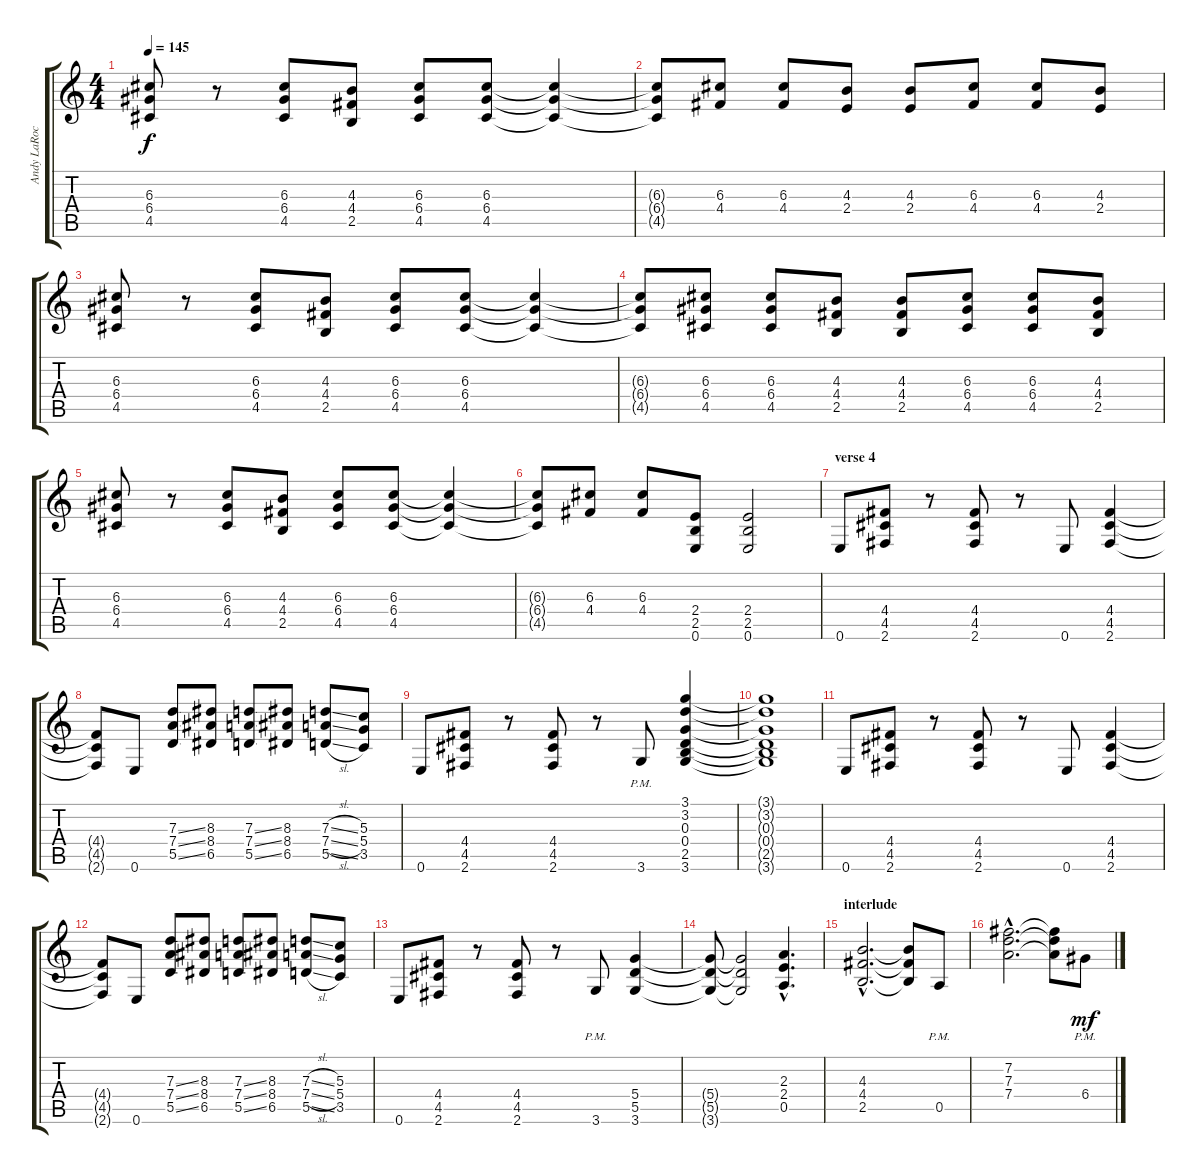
\track ("Andy LaRocque" "Andy LaRoc") {instrument distortionguitar}
\staff {score tabs}
\tuning (E4 B3 G3 D3 A2 E2) {hide}
\ts (4 4)
\tempo 145
\clef g2
\ks c
(6.3 6.4 4.5).8{dy f} r.8 (6.3 6.4 4.5).8 (4.3 4.4 2.5).8 (6.3 6.4 4.5).8 (6.3 6.4 4.5).8 (6.3{t} 6.4{t} 4.5{t}).4 |
(6.3{t} 6.4{t} 4.5{t}).8 (6.3 4.4).8 (6.3 4.4).8 (4.3 2.4).8 (4.3 2.4).8 (6.3 4.4).8 (6.3 4.4).8 (4.3 2.4).8 |
(6.3 6.4 4.5).8 r.8 (6.3 6.4 4.5).8 (4.3 4.4 2.5).8 (6.3 6.4 4.5).8 (6.3 6.4 4.5).8 (6.3{t} 6.4{t} 4.5{t}).4 |
(6.3{t} 6.4{t} 4.5{t}).8 (6.3 6.4 4.5).8 (6.3 6.4 4.5).8 (4.3 4.4 2.5).8 (4.3 4.4 2.5).8 (6.3 6.4 4.5).8 (6.3 6.4 4.5).8 (4.3 4.4 2.5).8 |
(6.3 6.4 4.5).8 r.8 (6.3 6.4 4.5).8 (4.3 4.4 2.5).8 (6.3 6.4 4.5).8 (6.3 6.4 4.5).8 (6.3{t} 6.4{t} 4.5{t}).4 |
(6.3{t} 6.4{t} 4.5{t}).8 (6.3 4.4).8 (6.3 4.4).8 (2.4 2.5 0.6).8 (2.4 2.5 0.6).2 |
\section ("" "verse 4")
0.6.8 (4.4 4.5 2.6).8 r.8 (4.4 4.5 2.6).8 r.8 0.6.8 (4.4 4.5 2.6).4 |
(4.4{t} 4.5{t} 2.6{t}).8 0.6.8 (7.3{ss} 7.4{ss} 5.5{ss}).8 (8.3 8.4 6.5).8 (7.3{ss} 7.4{ss} 5.5{ss}).8 (8.3 8.4 6.5).8 (7.3{sl} 7.4{sl} 5.5{sl}).8 (5.3 5.4 3.5).8 |
0.6.8 (4.4 4.5 2.6).8 r.8 (4.4 4.5 2.6).8 r.8 3.6{pm}.8 (3.1 3.2 0.3 0.4 2.5 3.6).4 |
(3.1{t} 3.2{t} 0.3{t} 0.4{t} 2.5{t} 3.6{t}).1 |
0.6.8 (4.4 4.5 2.6).8 r.8 (4.4 4.5 2.6).8 r.8 0.6.8 (4.4 4.5 2.6).4 |
(4.4{t} 4.5{t} 2.6{t}).8 0.6.8 (7.3{ss} 7.4{ss} 5.5{ss}).8 (8.3 8.4 6.5).8 (7.3{ss} 7.4{ss} 5.5{ss}).8 (8.3 8.4 6.5).8 (7.3{sl} 7.4{sl} 5.5{sl}).8 (5.3 5.4 3.5).8 |
0.6.8 (4.4 4.5 2.6).8 r.8 (4.4 4.5 2.6).8 r.8 3.6{pm}.8 (5.4 5.5 3.6).4 |
(5.4{t} 5.5{t} 3.6{t}).8 (5.4{t} 5.5{t} 3.6{t}).2 (2.3{hac} 2.4{hac} 0.5{hac}).4{d} |
\section ("" "interlude")
(4.3{hac} 4.4{hac} 2.5{hac}).2{d} (4.3{t} 4.4{t} 2.5{t}).8 0.5{pm}.8 |
(7.2{hac} 7.3{hac} 7.4{hac}).2{d} (7.2{t} 7.3{t} 7.4{t}).8 6.4{pm}.8{dy mf}
